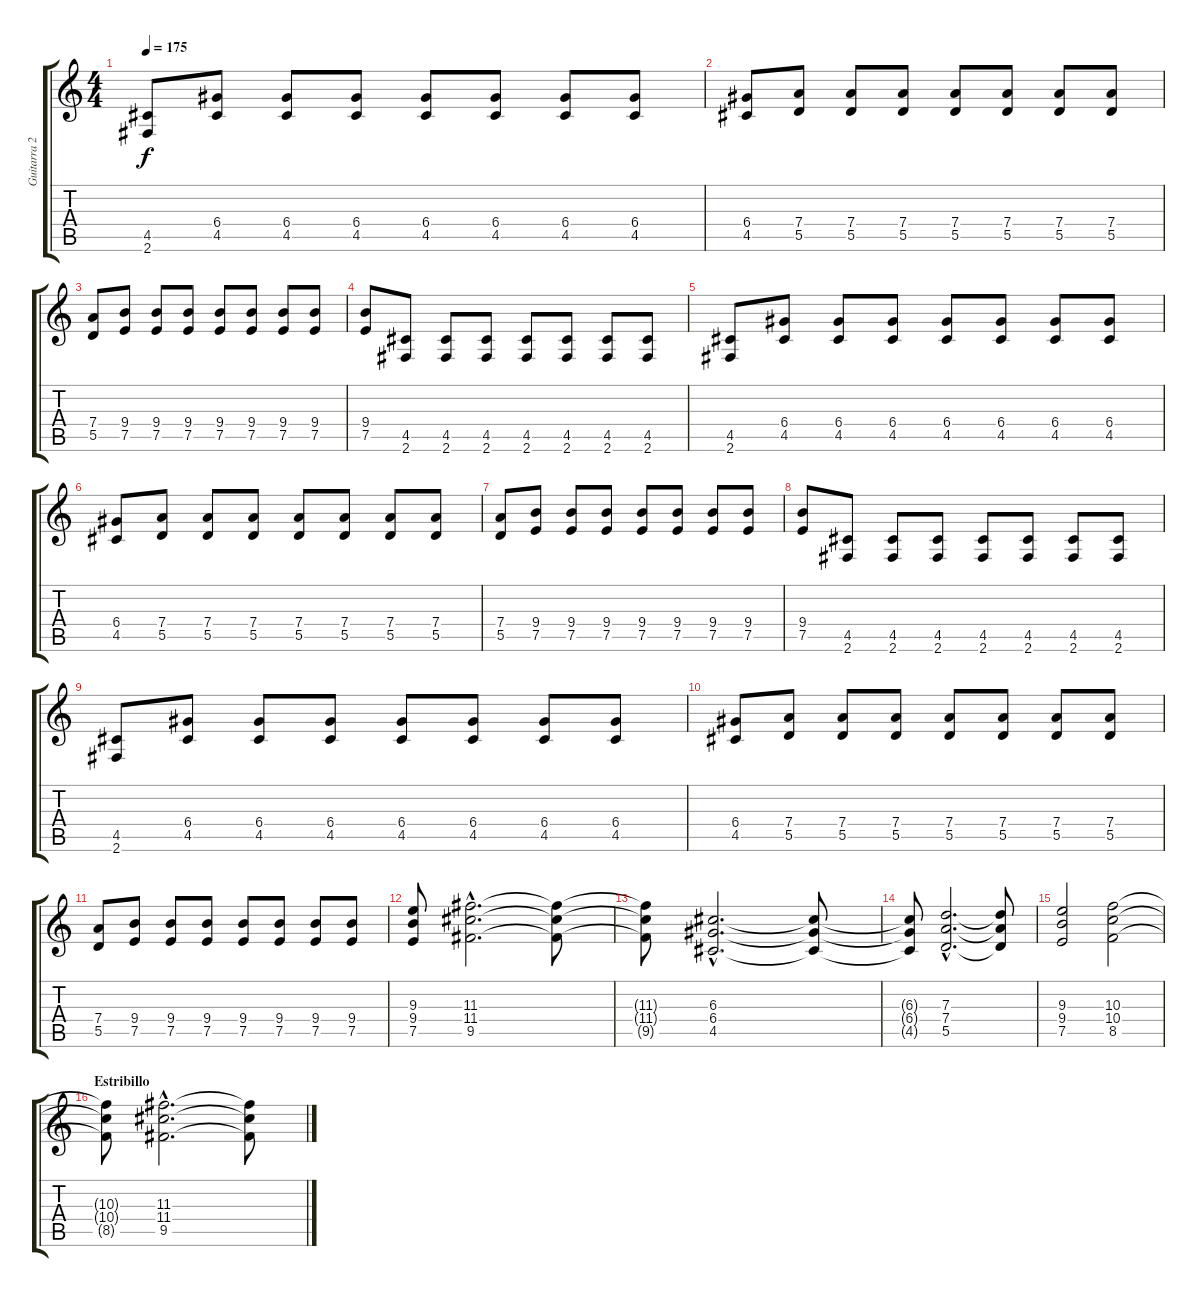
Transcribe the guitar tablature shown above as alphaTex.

\track ("Guitarra 2" "Guitarra 2") {instrument overdrivenguitar}
\staff {score tabs}
\tuning (E4 B3 G3 D3 A2 E2) {hide}
\ts (4 4)
\tempo 175
\clef g2
\ks c
(4.5 2.6).8{dy f} (6.4 4.5).8 (6.4 4.5).8 (6.4 4.5).8 (6.4 4.5).8 (6.4 4.5).8 (6.4 4.5).8 (6.4 4.5).8 |
(6.4 4.5).8 (7.4 5.5).8 (7.4 5.5).8 (7.4 5.5).8 (7.4 5.5).8 (7.4 5.5).8 (7.4 5.5).8 (7.4 5.5).8 |
(7.4 5.5).8 (9.4 7.5).8 (9.4 7.5).8 (9.4 7.5).8 (9.4 7.5).8 (9.4 7.5).8 (9.4 7.5).8 (9.4 7.5).8 |
(9.4 7.5).8 (4.5 2.6).8{instrument electricguitarmuted} (4.5 2.6).8 (4.5 2.6).8 (4.5 2.6).8 (4.5 2.6).8 (4.5 2.6).8 (4.5 2.6).8 |
(4.5 2.6).8 (6.4 4.5).8 (6.4 4.5).8 (6.4 4.5).8 (6.4 4.5).8 (6.4 4.5).8 (6.4 4.5).8 (6.4 4.5).8 |
(6.4 4.5).8 (7.4 5.5).8 (7.4 5.5).8 (7.4 5.5).8 (7.4 5.5).8 (7.4 5.5).8 (7.4 5.5).8 (7.4 5.5).8 |
(7.4 5.5).8 (9.4 7.5).8 (9.4 7.5).8 (9.4 7.5).8 (9.4 7.5).8 (9.4 7.5).8 (9.4 7.5).8 (9.4 7.5).8 |
(9.4 7.5).8 (4.5 2.6).8{instrument electricguitarmuted} (4.5 2.6).8 (4.5 2.6).8 (4.5 2.6).8 (4.5 2.6).8 (4.5 2.6).8 (4.5 2.6).8 |
(4.5 2.6).8 (6.4 4.5).8 (6.4 4.5).8 (6.4 4.5).8 (6.4 4.5).8 (6.4 4.5).8 (6.4 4.5).8 (6.4 4.5).8 |
(6.4 4.5).8 (7.4 5.5).8 (7.4 5.5).8 (7.4 5.5).8 (7.4 5.5).8 (7.4 5.5).8 (7.4 5.5).8 (7.4 5.5).8 |
(7.4 5.5).8 (9.4 7.5).8 (9.4 7.5).8 (9.4 7.5).8 (9.4 7.5).8 (9.4 7.5).8 (9.4 7.5).8 (9.4 7.5).8 |
(9.3 9.4 7.5).8 (11.3{hac} 11.4{hac} 9.5{hac}).2{d volume 13 instrument overdrivenguitar} (11.3{t} 11.4{t} 9.5{t}).8 |
(11.3{t} 11.4{t} 9.5{t}).8 (6.3{hac} 6.4{hac} 4.5{hac}).2{d} (6.3{t} 6.4{t} 4.5{t}).8 |
(6.3{t} 6.4{t} 4.5{t}).8 (7.3{hac} 7.4{hac} 5.5{hac}).2{d} (7.3{t} 7.4{t} 5.5{t}).8 |
(9.3 9.4 7.5).2 (10.3 10.4 8.5).2 |
\section ("" "Estribillo")
(10.3{t} 10.4{t} 8.5{t}).8 (11.3{hac} 11.4{hac} 9.5{hac}).2{d volume 13 instrument overdrivenguitar} (11.3{t} 11.4{t} 9.5{t}).8
